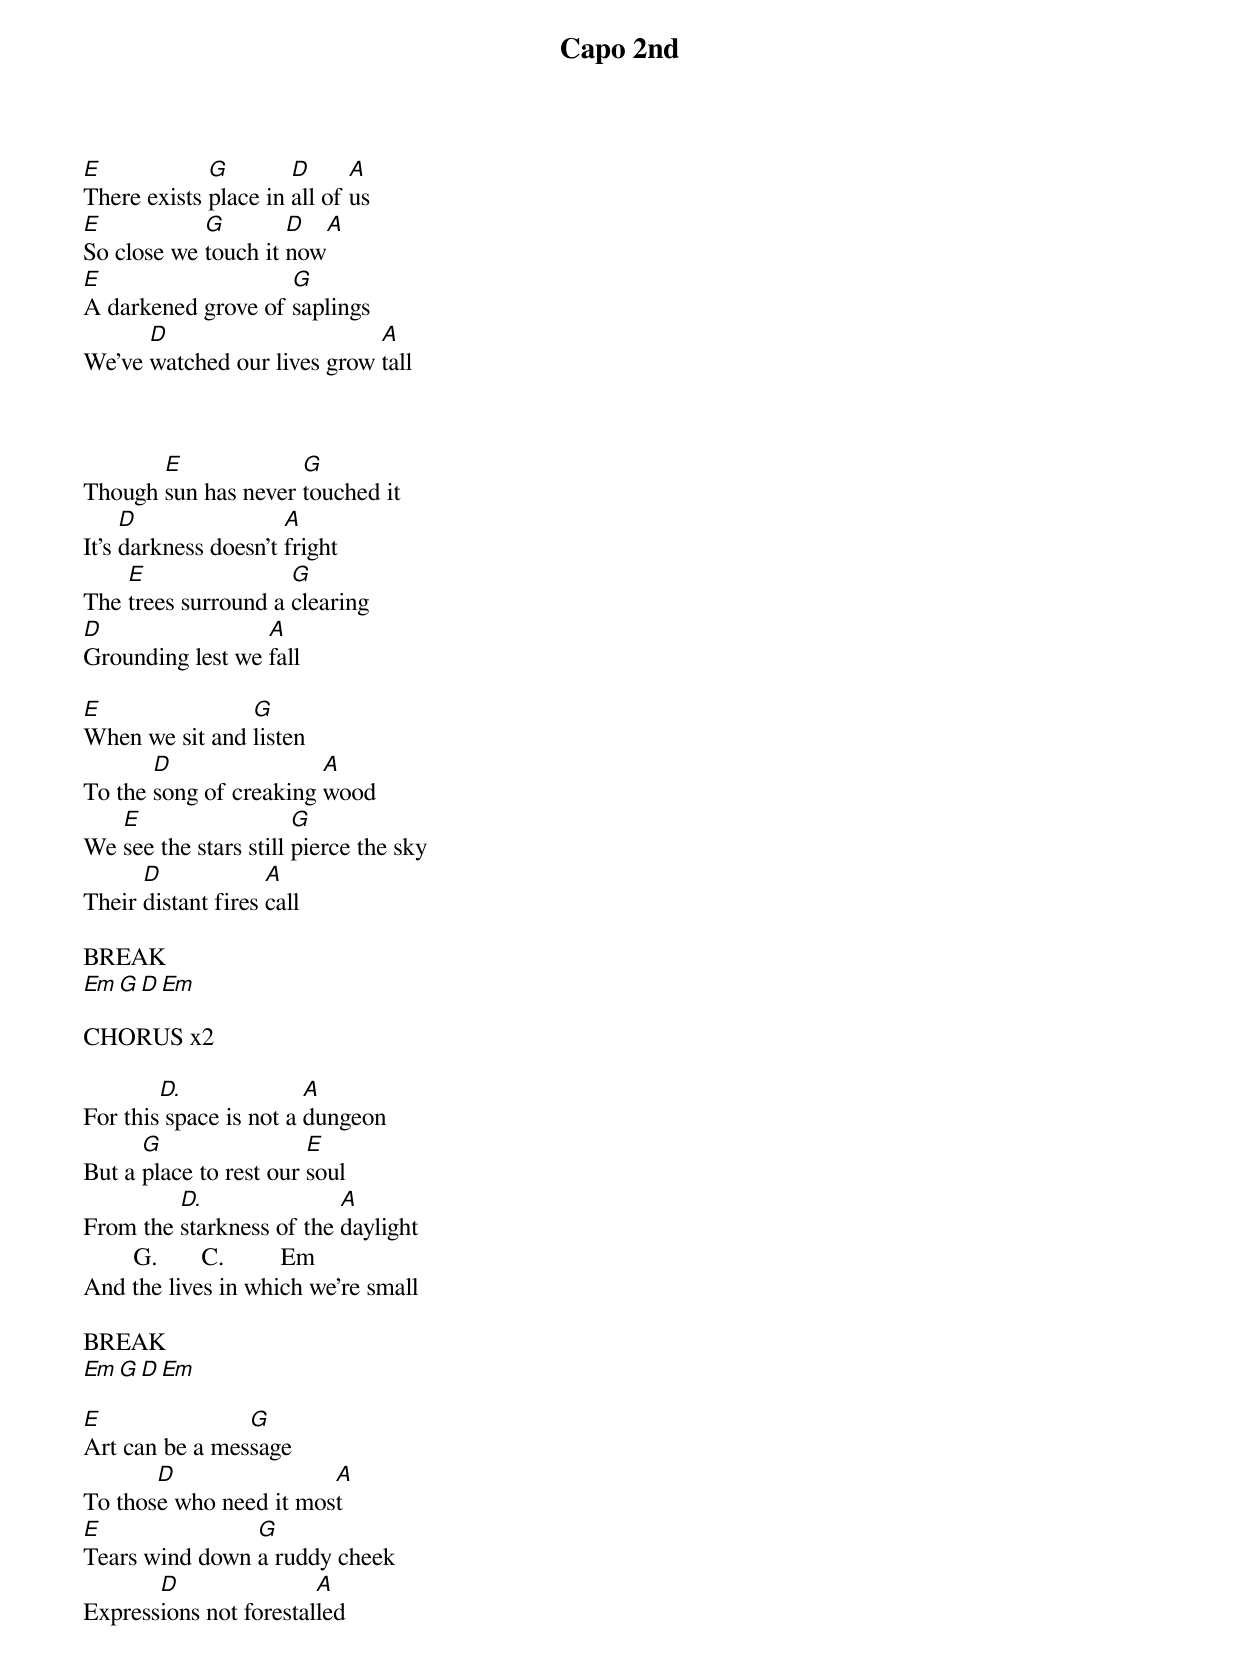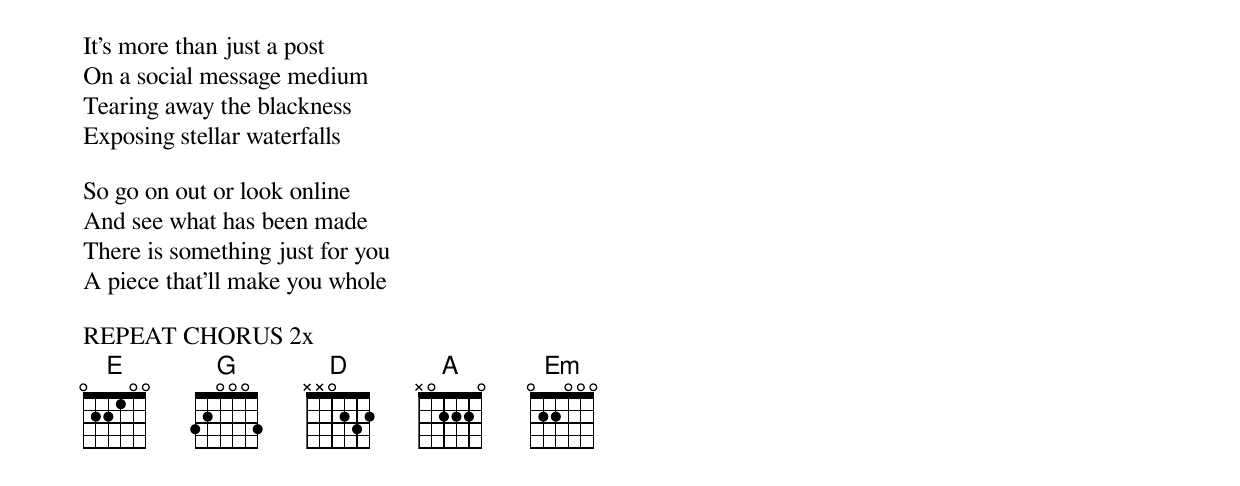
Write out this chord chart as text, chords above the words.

Capo 2nd

E            G        D      A
There exists place in all of us
E           G        D       A
So close we touch it now
E                   G
A darkened grove of saplings
      D                      A
We've watched our lives grow tall



       E             G
Though sun has never touched it
     D                A
It's darkness doesn't fright
    E                G
The trees surround a clearing
D                 A
Grounding lest we fall

E               G
When we sit and listen
       D                A
To the song of creaking wood
   E                   G
We see the stars still pierce the sky
      D             A
Their distant fires call

BREAK
Em G D Em

CHORUS x2

        D.              A
For this space is not a dungeon
      G                 E
But a place to rest our soul
         D.               A
From the starkness of the daylight
        G.       C.         Em
And the lives in which we're small

BREAK
Em G D Em

E               G
Art can be a message
       D                A
To those who need it most
E               G
Tears wind down a ruddy cheek
       D                A
Expressions not forestalled

It's more than just a post
On a social message medium
Tearing away the blackness
Exposing stellar waterfalls

So go on out or look online
And see what has been made
There is something just for you
A piece that'll make you whole

REPEAT CHORUS 2x
